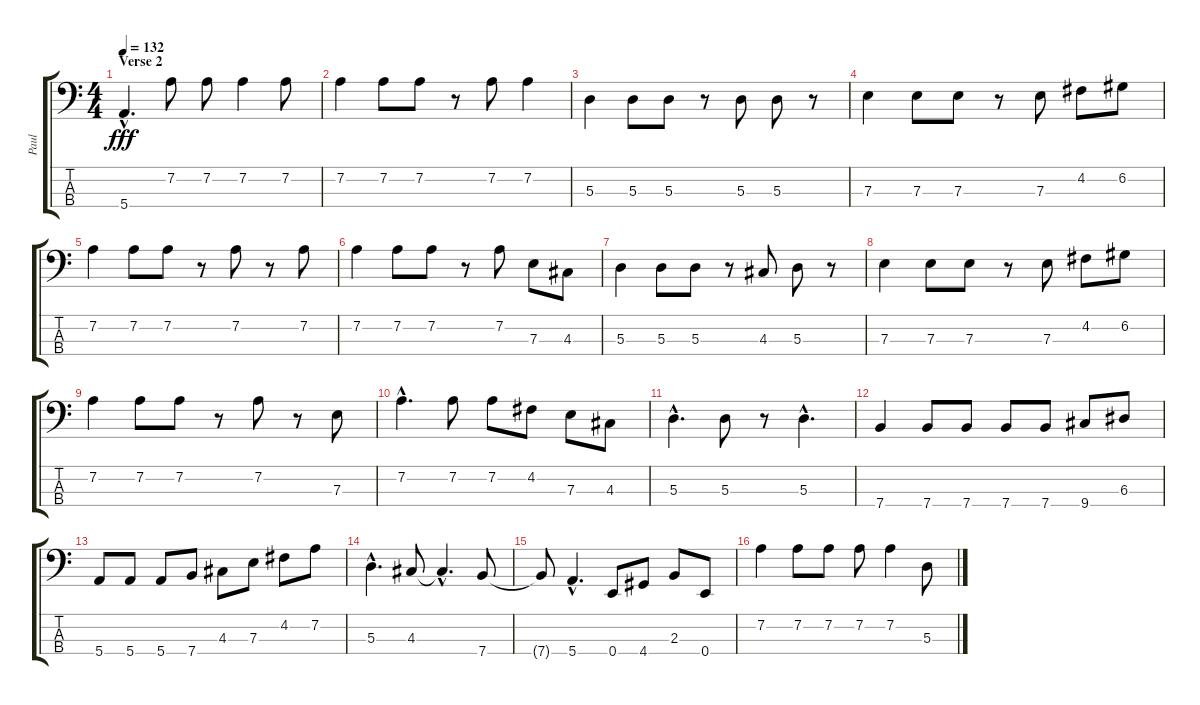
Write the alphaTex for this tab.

\track ("Paul" "Paul") {instrument electricbasspick}
\staff {score tabs}
\tuning (G2 D2 A1 E1) {hide}
\ts (4 4)
\section ("" "Verse 2")
\tempo 132
\clef f4
\ks c
5.4{hac}.4{d dy fff} 7.2.8 7.2.8 7.2.4 7.2.8 |
7.2.4 7.2.8 7.2.8 r.8 7.2.8 7.2.4 |
5.3.4 5.3.8 5.3.8 r.8 5.3.8 5.3.8 r.8 |
7.3.4 7.3.8 7.3.8 r.8 7.3.8 4.2.8 6.2.8 |
7.2.4 7.2.8 7.2.8 r.8 7.2.8 r.8 7.2.8 |
7.2.4 7.2.8 7.2.8 r.8 7.2.8 7.3.8 4.3.8 |
5.3.4 5.3.8 5.3.8 r.8 4.3.8 5.3.8 r.8 |
7.3.4 7.3.8 7.3.8 r.8 7.3.8 4.2.8 6.2.8 |
7.2.4 7.2.8 7.2.8 r.8 7.2.8 r.8 7.3.8 |
7.2{hac}.4{d} 7.2.8 7.2.8 4.2.8 7.3.8 4.3.8 |
5.3{hac}.4{d} 5.3.8 r.8 5.3{hac}.4{d} |
7.4.4 7.4.8 7.4.8 7.4.8 7.4.8 9.4.8 6.3.8 |
5.4.8 5.4.8 5.4.8 7.4.8 4.3.8 7.3.8 4.2.8 7.2.8 |
5.3{hac}.4{d} 4.3.8 4.3{hac t}.4{d} 7.4.8 |
7.4{t}.8 5.4{hac}.4{d} 0.4.8 4.4.8 2.3.8 0.4.8 |
7.2.4 7.2.8 7.2.8 7.2.8 7.2.4 5.3.8
